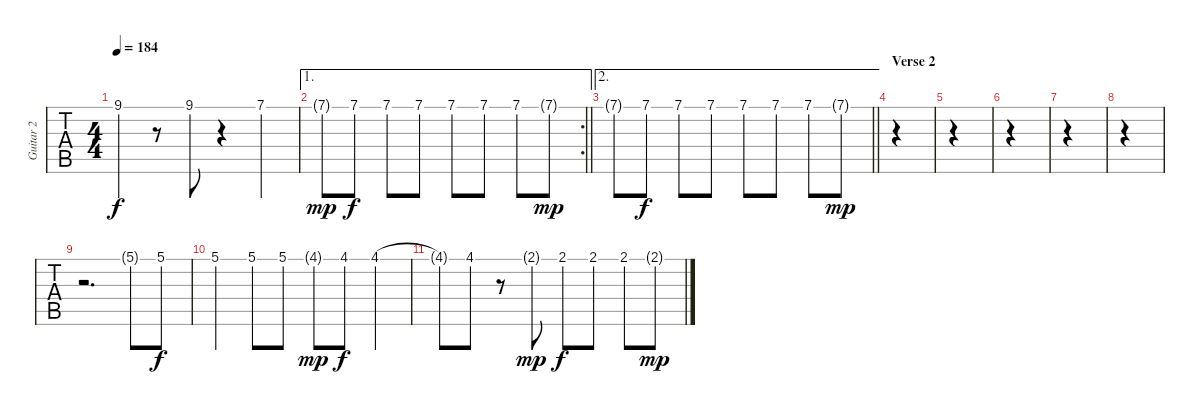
\track ("Guitar 2" "Guitar 2") {instrument acousticguitarnylon}
\staff {tabs}
\tuning (E4 B3 Gb3 E3 B2 E2) {hide}
\ts (4 4)
\tempo 184
\clef g2
\ks c
9.1.4{dy f} r.8 9.1.8 r.4 7.1.4 |
\ae 1
\rc 2
\barLineRight lightlight
7.1{g}.8{dy mp} 7.1.8{dy f} 7.1.8 7.1.8 7.1.8 7.1.8 7.1.8 7.1{g}.8{dy mp} |
\ae 2
\barLineRight lightlight
7.1{g}.8 7.1.8{dy f} 7.1.8 7.1.8 7.1.8 7.1.8 7.1.8 7.1{g}.8{dy mp} |
\section ("" "Verse 2")
|
|
|
|
|
r.2{d} 5.1{g}.8 5.1.8{dy f} |
5.1.4 5.1.8 5.1.8 4.1{g}.8{dy mp} 4.1.8{dy f} 4.1.4 |
4.1{t}.8 4.1.8 r.8 2.1{g}.8{dy mp} 2.1.8{dy f} 2.1.8 2.1.8 2.1{g}.8{dy mp}
